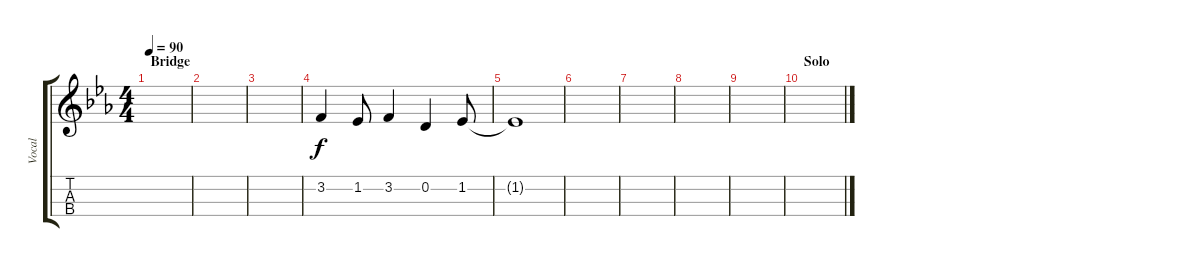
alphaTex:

\track ("Vocal" "Vocal") {instrument viola}
\staff {score tabs}
\tuning (A4 D4 G3 C3) {hide}
\ts (4 4)
\section ("" "Bridge")
\tempo 90
\clef g2
\ks cminor
|
|
|
3.2.4 1.2.8 3.2.4 0.2.4 1.2.8 |
1.2{t}.1 |
|
|
|
|
\section ("" "Solo")
